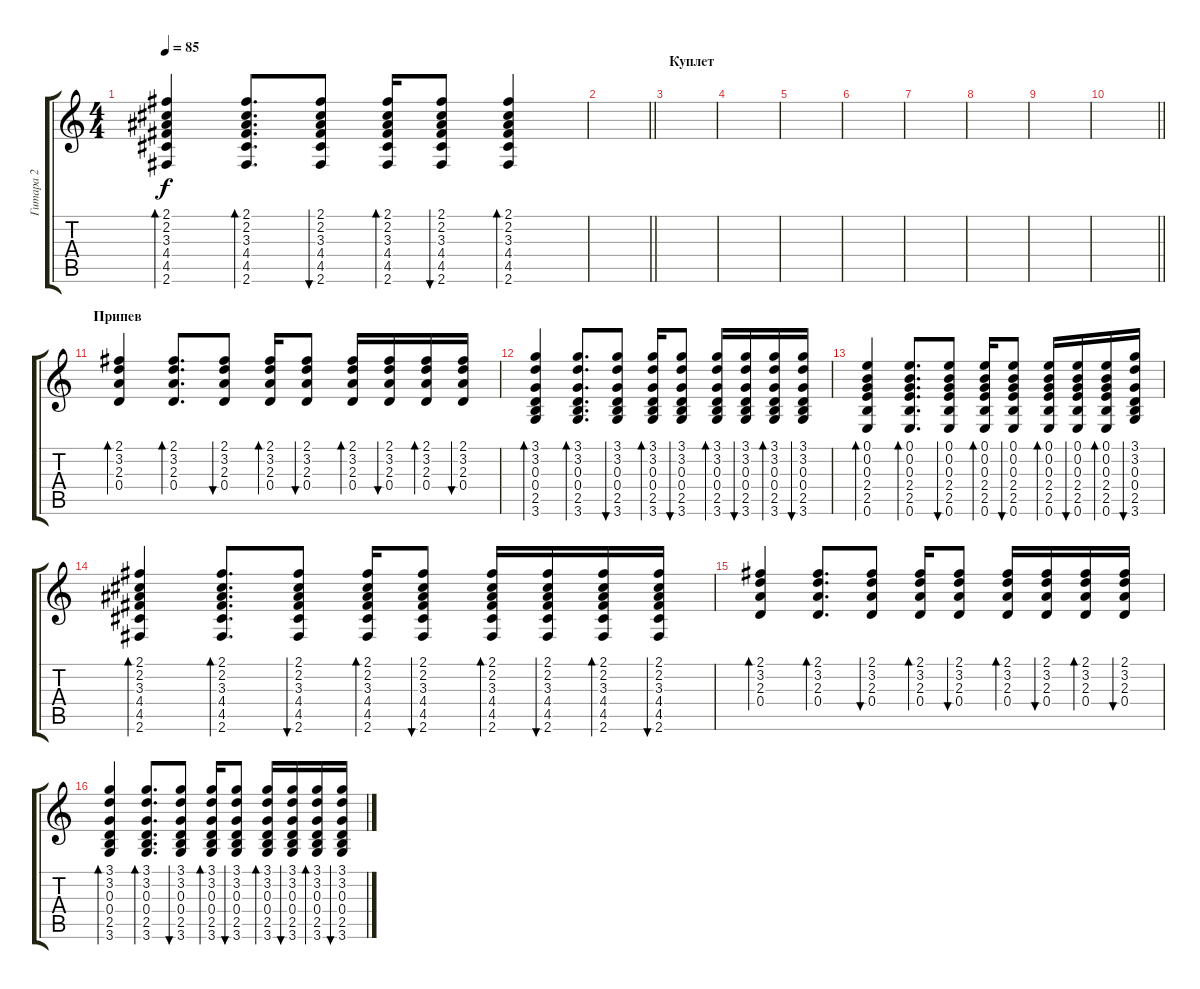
\track ("Гитара 2" "Гитара 2") {instrument acousticguitarsteel}
\staff {score tabs}
\tuning (E4 B3 G3 D3 A2 E2) {hide}
\ts (4 4)
\tempo 85
\clef g2
\ks c
(2.1 2.2 3.3 4.4 4.5 2.6).4{bd 60 dy f} (2.1 2.2 3.3 4.4 4.5 2.6).8{d bd 60} (2.1 2.2 3.3 4.4 4.5 2.6).8{bu 60} (2.1 2.2 3.3 4.4 4.5 2.6).16{bd 60} (2.1 2.2 3.3 4.4 4.5 2.6).8{bu 60} (2.1 2.2 3.3 4.4 4.5 2.6).4{bd 240} |
\barLineRight lightlight
|
\section ("" "Куплет")
|
|
|
|
|
|
|
\barLineRight lightlight
|
\section ("" "Припев")
(2.1 3.2 2.3 0.4).4{bd 60} (2.1 3.2 2.3 0.4).8{d bd 60} (2.1 3.2 2.3 0.4).8{bu 60} (2.1 3.2 2.3 0.4).16{bd 60} (2.1 3.2 2.3 0.4).8{bu 60} (2.1 3.2 2.3 0.4).16{bd 60} (2.1 3.2 2.3 0.4).16{bu 60} (2.1 3.2 2.3 0.4).16{bd 60} (2.1 3.2 2.3 0.4).16{bu 60} |
(3.1 3.2 0.3 0.4 2.5 3.6).4{bd 60} (3.1 3.2 0.3 0.4 2.5 3.6).8{d bd 60} (3.1 3.2 0.3 0.4 2.5 3.6).8{bu 60} (3.1 3.2 0.3 0.4 2.5 3.6).16{bd 60} (3.1 3.2 0.3 0.4 2.5 3.6).8{bu 60} (3.1 3.2 0.3 0.4 2.5 3.6).16{bd 60} (3.1 3.2 0.3 0.4 2.5 3.6).16{bu 60} (3.1 3.2 0.3 0.4 2.5 3.6).16{bd 60} (3.1 3.2 0.3 0.4 2.5 3.6).16{bu 60} |
(0.1 0.2 0.3 2.4 2.5 0.6).4{bd 60} (0.1 0.2 0.3 2.4 2.5 0.6).8{d bd 60} (0.1 0.2 0.3 2.4 2.5 0.6).8{bu 60} (0.1 0.2 0.3 2.4 2.5 0.6).16{bd 60} (0.1 0.2 0.3 2.4 2.5 0.6).8{bu 60} (0.1 0.2 0.3 2.4 2.5 0.6).16{bd 60} (0.1 0.2 0.3 2.4 2.5 0.6).16{bu 60} (0.1 0.2 0.3 2.4 2.5 0.6).16{bd 60} (3.1 3.2 0.3 0.4 2.5 3.6).16{bu 60} |
(2.1 2.2 3.3 4.4 4.5 2.6).4{bd 60} (2.1 2.2 3.3 4.4 4.5 2.6).8{d bd 60} (2.1 2.2 3.3 4.4 4.5 2.6).8{bu 60} (2.1 2.2 3.3 4.4 4.5 2.6).16{bd 60} (2.1 2.2 3.3 4.4 4.5 2.6).8{bu 60} (2.1 2.2 3.3 4.4 4.5 2.6).16{bd 60} (2.1 2.2 3.3 4.4 4.5 2.6).16{bu 60} (2.1 2.2 3.3 4.4 4.5 2.6).16{bd 60} (2.1 2.2 3.3 4.4 4.5 2.6).16{bu 60} |
(2.1 3.2 2.3 0.4).4{bd 60} (2.1 3.2 2.3 0.4).8{d bd 60} (2.1 3.2 2.3 0.4).8{bu 60} (2.1 3.2 2.3 0.4).16{bd 60} (2.1 3.2 2.3 0.4).8{bu 60} (2.1 3.2 2.3 0.4).16{bd 60} (2.1 3.2 2.3 0.4).16{bu 60} (2.1 3.2 2.3 0.4).16{bd 60} (2.1 3.2 2.3 0.4).16{bu 60} |
(3.1 3.2 0.3 0.4 2.5 3.6).4{bd 60} (3.1 3.2 0.3 0.4 2.5 3.6).8{d bd 60} (3.1 3.2 0.3 0.4 2.5 3.6).8{bu 60} (3.1 3.2 0.3 0.4 2.5 3.6).16{bd 60} (3.1 3.2 0.3 0.4 2.5 3.6).8{bu 60} (3.1 3.2 0.3 0.4 2.5 3.6).16{bd 60} (3.1 3.2 0.3 0.4 2.5 3.6).16{bu 60} (3.1 3.2 0.3 0.4 2.5 3.6).16{bd 60} (3.1 3.2 0.3 0.4 2.5 3.6).16{bu 60}
